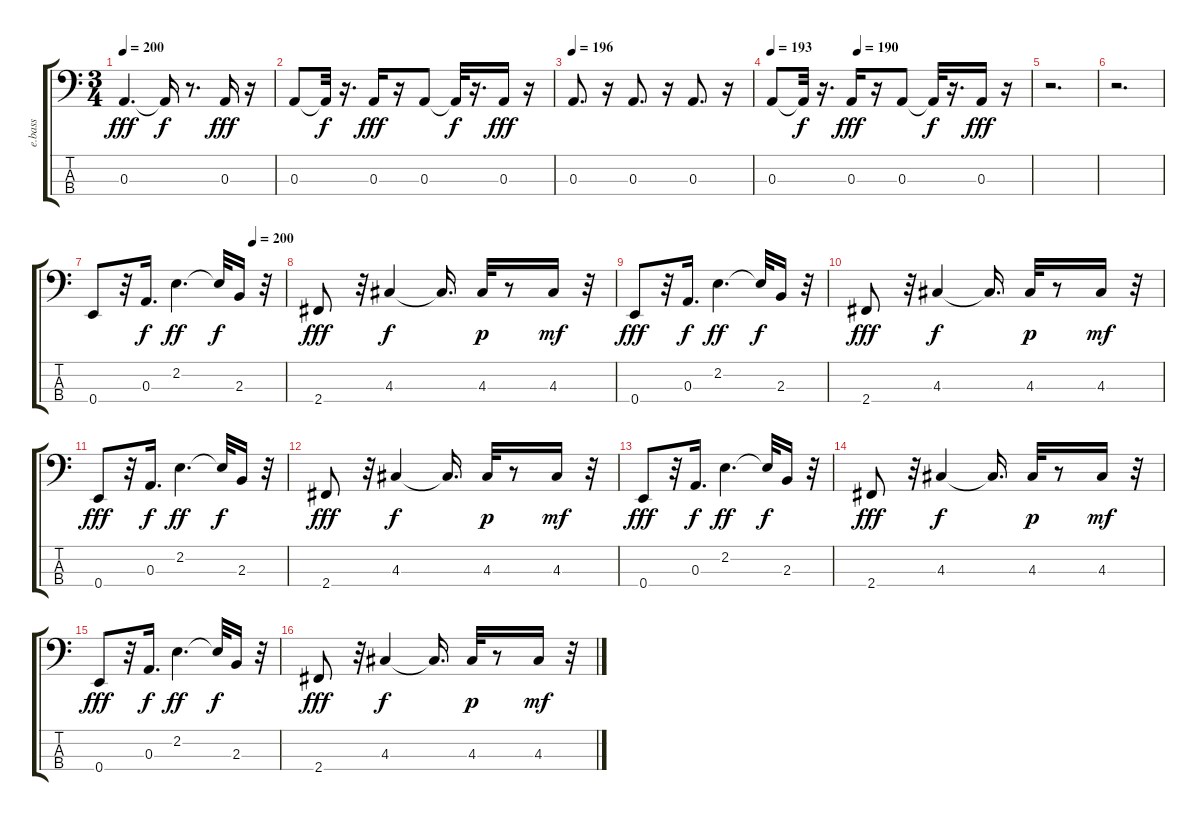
\track ("e.bass" "e.bass") {instrument fretlessbass}
\staff {score tabs}
\tuning (G2 D2 A1 E1) {hide}
\ts (3 4)
\tempo 200
\clef f4
\ks c
0.3.4{d dy fff} 0.3{t}.16{dy f} r.8{d} 0.3.16{dy fff} r.16 |
0.3.8 0.3{t}.32{dy f} r.16{d} 0.3.16{dy fff} r.16 0.3.8 0.3{t}.32{dy f} r.16{d} 0.3.16{dy fff} r.16 |
\tempo 196
0.3.8{d} r.16 0.3.8{d} r.16 0.3.8{d} r.16 |
\tempo 193
\tempo (190 0.3333333333333333)
0.3.8 0.3{t}.32{dy f} r.16{d} 0.3.16{dy fff} r.16 0.3.8 0.3{t}.32{dy f} r.16{d} 0.3.16{dy fff} r.16 |
r.2{d} |
r.2{d} |
\tempo (200 0.8333333333333334)
0.4.8 r.32 0.3.16{d dy f} 2.2.4{d dy ff} 2.2{t}.32{dy f} 2.3.16 r.32 |
2.4.8{dy fff} r.32 4.3.4{dy f} 4.3{t}.16{d} 4.3.32{dy p} r.8 4.3.16{dy mf} r.32 |
0.4.8{dy fff} r.32 0.3.16{d dy f} 2.2.4{d dy ff} 2.2{t}.32{dy f} 2.3.16 r.32 |
2.4.8{dy fff} r.32 4.3.4{dy f} 4.3{t}.16{d} 4.3.32{dy p} r.8 4.3.16{dy mf} r.32 |
0.4.8{dy fff} r.32 0.3.16{d dy f} 2.2.4{d dy ff} 2.2{t}.32{dy f} 2.3.16 r.32 |
2.4.8{dy fff} r.32 4.3.4{dy f} 4.3{t}.16{d} 4.3.32{dy p} r.8 4.3.16{dy mf} r.32 |
0.4.8{dy fff} r.32 0.3.16{d dy f} 2.2.4{d dy ff} 2.2{t}.32{dy f} 2.3.16 r.32 |
2.4.8{dy fff} r.32 4.3.4{dy f} 4.3{t}.16{d} 4.3.32{dy p} r.8 4.3.16{dy mf} r.32 |
0.4.8{dy fff} r.32 0.3.16{d dy f} 2.2.4{d dy ff} 2.2{t}.32{dy f} 2.3.16 r.32 |
2.4.8{dy fff} r.32 4.3.4{dy f} 4.3{t}.16{d} 4.3.32{dy p} r.8 4.3.16{dy mf} r.32
